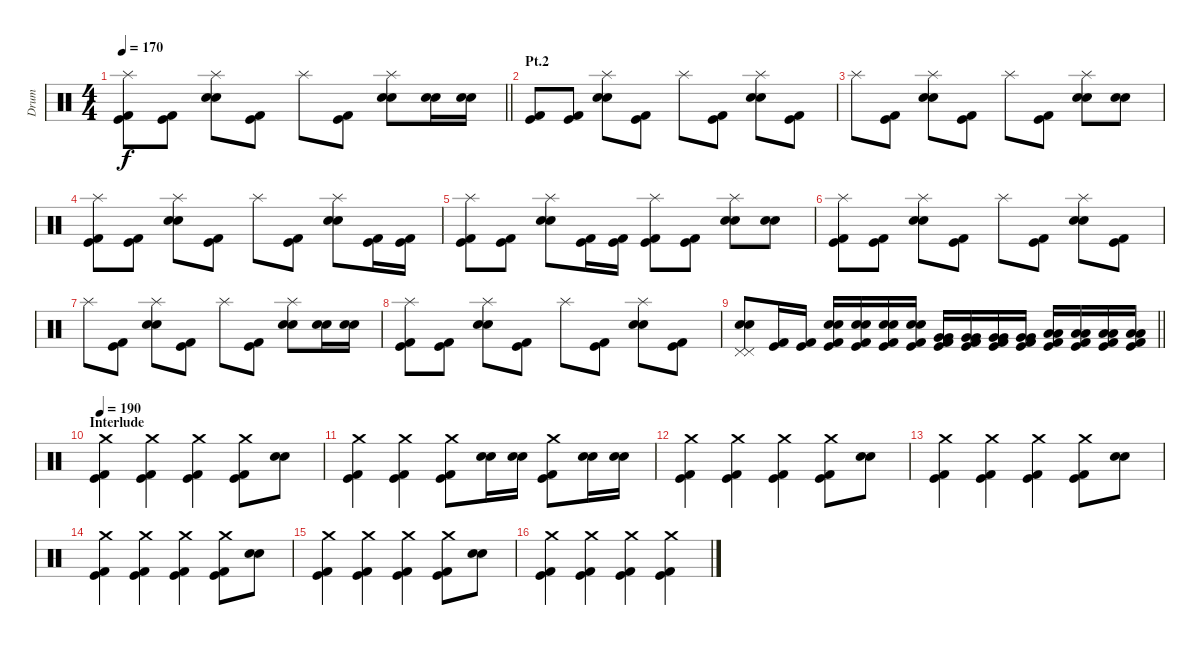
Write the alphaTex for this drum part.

\track ("Drum" "Drum") {instrument percussion}
\staff {score}
\articulation defaults
\ts (4 4)
\tempo 170
\clef neutral
\barLineRight lightlight
\ks c
("Splash (hit)" "Kick (hit)" "Kick (hit) 2").8{dy f} ("Kick (hit)" "Kick (hit) 2").8 ("Splash (hit)" "Electric Snare (hit)" "Snare (hit) 2").8 ("Kick (hit)" "Kick (hit) 2").8 "Splash (hit)".8 ("Kick (hit)" "Kick (hit) 2").8 ("Splash (hit)" "Electric Snare (hit)" "Snare (hit) 2").8 ("Electric Snare (hit)" "Snare (hit) 2").16 ("Electric Snare (hit)" "Snare (hit) 2").16 |
\section ("" "Pt.2")
("Kick (hit)" "Kick (hit) 2").8 ("Kick (hit)" "Kick (hit) 2").8 ("Splash (hit)" "Electric Snare (hit)" "Snare (hit) 2").8 ("Kick (hit)" "Kick (hit) 2").8 "Splash (hit)".8 ("Kick (hit)" "Kick (hit) 2").8 ("Splash (hit)" "Electric Snare (hit)" "Snare (hit) 2").8 ("Kick (hit)" "Kick (hit) 2").8 |
"Splash (hit)".8 ("Kick (hit)" "Kick (hit) 2").8 ("Splash (hit)" "Electric Snare (hit)" "Snare (hit) 2").8 ("Kick (hit)" "Kick (hit) 2").8 "Splash (hit)".8 ("Kick (hit)" "Kick (hit) 2").8 ("Splash (hit)" "Electric Snare (hit)" "Snare (hit) 2").8 ("Electric Snare (hit)" "Snare (hit) 2").8 |
("Splash (hit)" "Kick (hit)" "Kick (hit) 2").8 ("Kick (hit)" "Kick (hit) 2").8 ("Splash (hit)" "Electric Snare (hit)" "Snare (hit) 2").8 ("Kick (hit)" "Kick (hit) 2").8 "Splash (hit)".8 ("Kick (hit)" "Kick (hit) 2").8 ("Splash (hit)" "Electric Snare (hit)" "Snare (hit) 2").8 ("Kick (hit)" "Kick (hit) 2").16 ("Kick (hit)" "Kick (hit) 2").16 |
("Splash (hit)" "Kick (hit)" "Kick (hit) 2").8 ("Kick (hit)" "Kick (hit) 2").8 ("Splash (hit)" "Electric Snare (hit)" "Snare (hit) 2").8 ("Kick (hit)" "Kick (hit) 2").16 ("Kick (hit)" "Kick (hit) 2").16 ("Splash (hit)" "Kick (hit)" "Kick (hit) 2").8 ("Kick (hit)" "Kick (hit) 2").8 ("Splash (hit)" "Electric Snare (hit)" "Snare (hit) 2").8 ("Electric Snare (hit)" "Snare (hit) 2").8 |
("Splash (hit)" "Kick (hit)" "Kick (hit) 2").8 ("Kick (hit)" "Kick (hit) 2").8 ("Splash (hit)" "Electric Snare (hit)" "Snare (hit) 2").8 ("Kick (hit)" "Kick (hit) 2").8 "Splash (hit)".8 ("Kick (hit)" "Kick (hit) 2").8 ("Splash (hit)" "Electric Snare (hit)" "Snare (hit) 2").8 ("Kick (hit)" "Kick (hit) 2").8 |
"Splash (hit)".8 ("Kick (hit)" "Kick (hit) 2").8 ("Splash (hit)" "Electric Snare (hit)" "Snare (hit) 2").8 ("Kick (hit)" "Kick (hit) 2").8 "Splash (hit)".8 ("Kick (hit)" "Kick (hit) 2").8 ("Splash (hit)" "Electric Snare (hit)" "Snare (hit) 2").8 ("Electric Snare (hit)" "Snare (hit) 2").16 ("Electric Snare (hit)" "Snare (hit) 2").16 |
("Splash (hit)" "Kick (hit)" "Kick (hit) 2").8 ("Kick (hit)" "Kick (hit) 2").8 ("Splash (hit)" "Electric Snare (hit)" "Snare (hit) 2").8 ("Kick (hit)" "Kick (hit) 2").8 "Splash (hit)".8 ("Kick (hit)" "Kick (hit) 2").8 ("Splash (hit)" "Electric Snare (hit)" "Snare (hit) 2").8 ("Kick (hit)" "Kick (hit) 2").8 |
\barLineRight lightlight
("Pedal Hi-Hat (hit)" "Pedal Hi-Hat (hit)" "Electric Snare (hit)" "Snare (hit) 2").8 ("Kick (hit)" "Kick (hit) 2").16 ("Kick (hit)" "Kick (hit) 2").16 ("Electric Snare (hit)" "Snare (hit) 2" "Kick (hit)" "Kick (hit) 2").16 ("Electric Snare (hit)" "Snare (hit) 2" "Kick (hit)" "Kick (hit) 2").16 ("Electric Snare (hit)" "Snare (hit) 2" "Kick (hit)" "Kick (hit) 2").16 ("Electric Snare (hit)" "Snare (hit) 2" "Kick (hit)" "Kick (hit) 2").16 ("Very Low Tom (hit)" "Very Low Tom (hit)" "Kick (hit)" "Kick (hit) 2").16 ("Very Low Tom (hit)" "Very Low Tom (hit)" "Kick (hit)" "Kick (hit) 2").16 ("Very Low Tom (hit)" "Very Low Tom (hit)" "Kick (hit)" "Kick (hit) 2").16 ("Very Low Tom (hit)" "Very Low Tom (hit)" "Kick (hit)" "Kick (hit) 2").16 ("Low Floor Tom (hit)" "Low Floor Tom (hit)" "Kick (hit)" "Kick (hit) 2").16 ("Low Floor Tom (hit)" "Low Floor Tom (hit)" "Kick (hit)" "Kick (hit) 2").16 ("Low Floor Tom (hit)" "Low Floor Tom (hit)" "Kick (hit)" "Kick (hit) 2").16 ("Low Floor Tom (hit)" "Low Floor Tom (hit)" "Kick (hit)" "Kick (hit) 2").16 |
\section ("" "Interlude")
\tempo 190
("Crash medium (hit)" "Kick (hit)" "Kick (hit) 2").4 ("Crash medium (hit)" "Kick (hit)" "Kick (hit) 2").4 ("Crash medium (hit)" "Kick (hit)" "Kick (hit) 2").4 ("Crash medium (hit)" "Kick (hit)" "Kick (hit) 2").8 ("Electric Snare (hit)" "Snare (hit) 2").8 |
("Crash medium (hit)" "Kick (hit)" "Kick (hit) 2").4 ("Crash medium (hit)" "Kick (hit)" "Kick (hit) 2").4 ("Crash medium (hit)" "Kick (hit)" "Kick (hit) 2").8 ("Electric Snare (hit)" "Snare (hit) 2").16 ("Electric Snare (hit)" "Snare (hit) 2").16 ("Crash medium (hit)" "Kick (hit)" "Kick (hit) 2").8 ("Electric Snare (hit)" "Snare (hit) 2").16 ("Electric Snare (hit)" "Snare (hit) 2").16 |
("Crash medium (hit)" "Kick (hit)" "Kick (hit) 2").4 ("Crash medium (hit)" "Kick (hit)" "Kick (hit) 2").4 ("Crash medium (hit)" "Kick (hit)" "Kick (hit) 2").4 ("Crash medium (hit)" "Kick (hit)" "Kick (hit) 2").8 ("Electric Snare (hit)" "Snare (hit) 2").8 |
("Crash medium (hit)" "Kick (hit)" "Kick (hit) 2").4 ("Crash medium (hit)" "Kick (hit)" "Kick (hit) 2").4 ("Crash medium (hit)" "Kick (hit)" "Kick (hit) 2").4 ("Crash medium (hit)" "Kick (hit)" "Kick (hit) 2").8 ("Electric Snare (hit)" "Snare (hit) 2").8 |
("Crash medium (hit)" "Kick (hit)" "Kick (hit) 2").4 ("Crash medium (hit)" "Kick (hit)" "Kick (hit) 2").4 ("Crash medium (hit)" "Kick (hit)" "Kick (hit) 2").4 ("Crash medium (hit)" "Kick (hit)" "Kick (hit) 2").8 ("Electric Snare (hit)" "Snare (hit) 2").8 |
("Crash medium (hit)" "Kick (hit)" "Kick (hit) 2").4 ("Crash medium (hit)" "Kick (hit)" "Kick (hit) 2").4 ("Crash medium (hit)" "Kick (hit)" "Kick (hit) 2").4 ("Crash medium (hit)" "Kick (hit)" "Kick (hit) 2").8 ("Electric Snare (hit)" "Snare (hit) 2").8 |
("Crash medium (hit)" "Kick (hit)" "Kick (hit) 2").4 ("Crash medium (hit)" "Kick (hit)" "Kick (hit) 2").4 ("Crash medium (hit)" "Kick (hit)" "Kick (hit) 2").4 ("Crash medium (hit)" "Kick (hit)" "Kick (hit) 2").4
